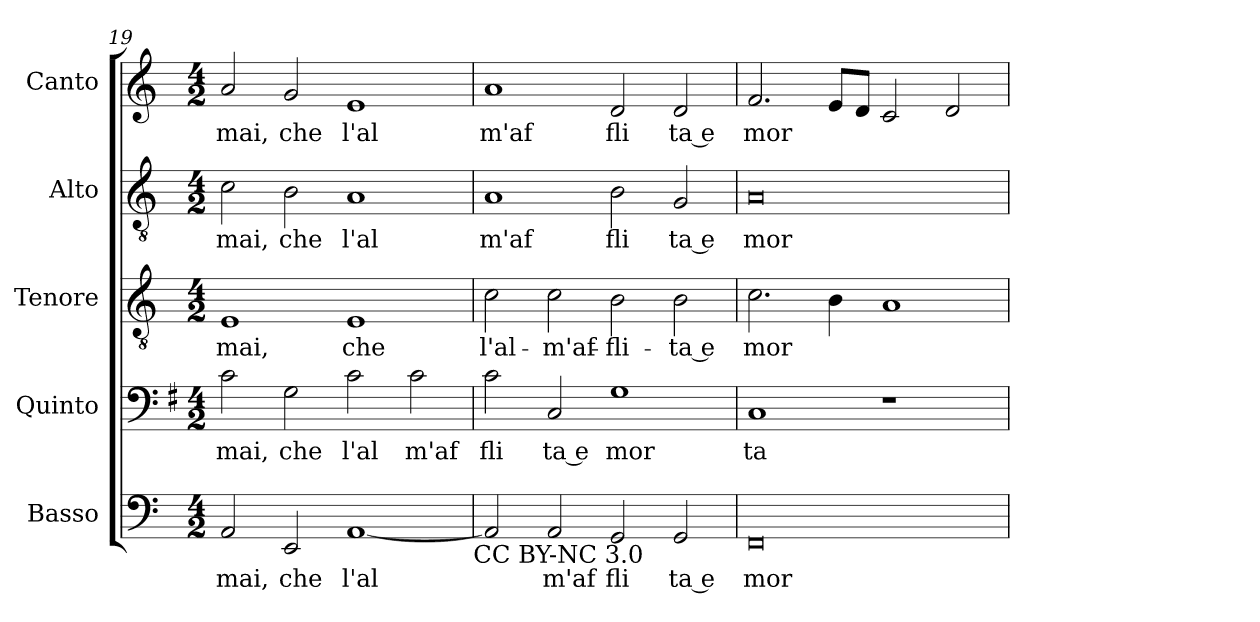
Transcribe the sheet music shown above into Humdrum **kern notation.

**kern	**text	**kern	**text	**kern	**text	**kern	**text	**kern	**text
*part5	*part5	*part4	*part4	*part3	*part3	*part2	*part2	*part1	*part1
*staff5	*staff5	*staff4	*staff4	*staff3	*staff3	*staff2	*staff2	*staff1	*staff1
*I"Basso	*	*I"Quinto	*	*I"Tenore	*	*I"Alto	*	*I"Canto	*
*clefF4	*	*clefF4	*	*clefGv2	*	*clefGv2	*	*clefG2	*
*	*	*ITrd-3c-5	*	*	*	*	*	*	*
*	*	*k[]	*	*	*	*	*	*	*
*	*	*C:	*	*	*	*	*	*	*
*M4/2	*	*M4/2	*	*M4/2	*	*M4/2	*	*M4/2	*
=19	=19	=19	=19	=19	=19	=19	=19	=19	=19
!	!LO:LY:b:cj	!	!LO:LY:b:cj	!	!LO:LY:b:cj	!	!LO:LY:b:cj	!	!LO:LY:b:cj
2AA/	mai,	2f\	mai,	1E	-mai,	2c\	mai,	2a/	mai,
!	!LO:LY:b:cj	!	!LO:LY:b:cj	!	!	!	!LO:LY:b:cj	!	!LO:LY:b:cj
2EE/	che	2c\	che	.	.	2B\	che	2g/	che
!	!LO:LY:b:cj	!	!LO:LY:b:cj	!	!LO:LY:b:cj	!	!LO:LY:b:cj	!	!LO:LY:b:cj
[<1AA	l'al	2f\	l'al	1E	che	1A	l'al	1e	l'al
!	!	!	!LO:LY:b:cj	!	!	!	!	!	!
.	.	2f\	m'af	.	.	.	.	.	.
!LO:TX:b:t=CC BY-NC 3.0	!	!	!	!	!	!	!	!	!
=20	=20	=20	=20	=20	=20	=20	=20	=20	=20
!	!	!	!LO:LY:b:cj	!	!LO:LY:b:cj	!	!LO:LY:b:cj	!	!LO:LY:b:cj
2AA/]	.	2f\	fli	2c\	l'al-	1A	m'af	1a	m'af
!	!LO:LY:b:cj	!	!LO:LY:b:rj	!	!LO:LY:b:cj	!	!	!	!
2AA/	m'af	2F/	ta e	2c\	-m'af-	.	.	.	.
!	!LO:LY:b:cj	!	!LO:LY:b:cj	!	!LO:LY:b:cj	!	!LO:LY:b:cj	!	!LO:LY:b:cj
2GG/	fli	1c	mor	2B\	-fli-	2B\	fli	2d/	fli
!	!LO:LY:b:rj	!	!	!	!LO:LY:b:rj	!	!LO:LY:b:rj	!	!LO:LY:b:rj
2GG/	ta e	.	.	2B\	-ta e	2G/	ta e	2d/	ta e
!!LO:PB:g=z
=21	=21	=21	=21	=21	=21	=21	=21	=21	=21
!	!LO:LY:b:cj	!	!LO:LY:b:cj	!	!LO:LY:b	!	!LO:LY:b:cj	!	!LO:LY:b
0FF	mor-	1F	ta	2.c\	mor	0A	mor	2.f/	mor
.	.	.	.	4B\	.	.	.	8e/L	.
.	.	.	.	.	.	.	.	8d/J	.
.	.	1r	.	1A	.	.	.	2c/	.
.	.	.	.	.	.	.	.	2d/	.
=	=	=	=	=	=	=	=	=	=
*-	*-	*-	*-	*-	*-	*-	*-	*-	*-
